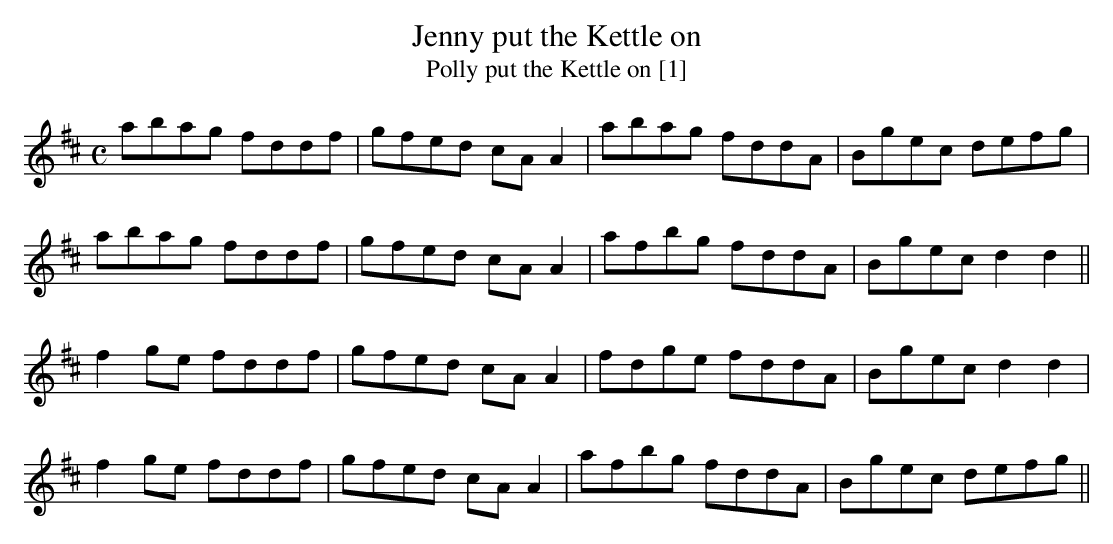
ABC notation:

X:1
T:Jenny put the Kettle on
T:Polly put the Kettle on [1]
M:C
L:1/8
K:D
abag fddf|gfed cA A2|abag fddA|Bgec defg|
abag fddf|gfed cA A2|afbg fddA|Bgec d2d2||
f2 ge fddf |gfed cA A2|fdge fddA|Bgec d2d2|
f2 ge fddf|gfed cA A2|afbg fddA|Bgec defg||
